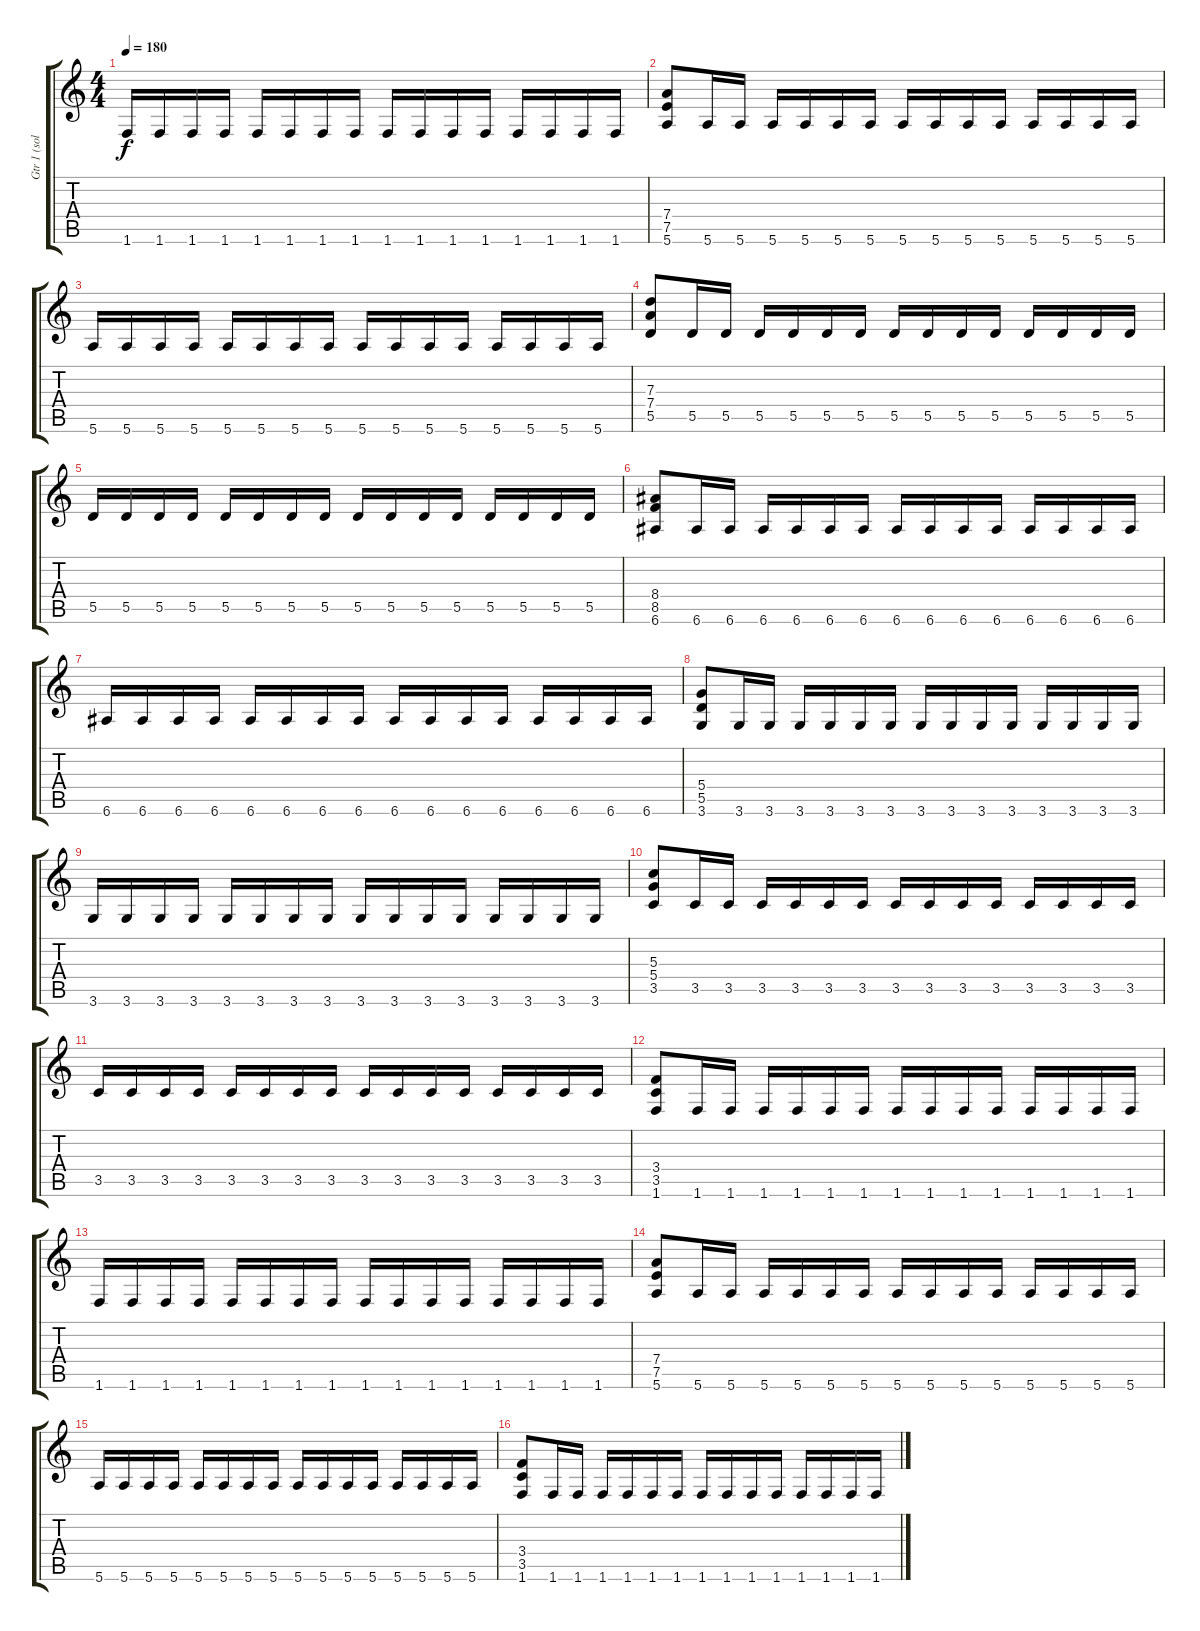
\track ("Gtr 1 (solos)" "Gtr 1 (sol") {instrument overdrivenguitar}
\staff {score tabs}
\tuning (E4 B3 G3 D3 A2 E2) {hide}
\ts (4 4)
\tempo 180
\clef g2
\ks c
1.6.16{dy f} 1.6.16 1.6.16 1.6.16 1.6.16 1.6.16 1.6.16 1.6.16 1.6.16 1.6.16 1.6.16 1.6.16 1.6.16 1.6.16 1.6.16 1.6.16 |
(7.4 7.5 5.6).8 5.6.16 5.6.16 5.6.16 5.6.16 5.6.16 5.6.16 5.6.16 5.6.16 5.6.16 5.6.16 5.6.16 5.6.16 5.6.16 5.6.16 |
5.6.16 5.6.16 5.6.16 5.6.16 5.6.16 5.6.16 5.6.16 5.6.16 5.6.16 5.6.16 5.6.16 5.6.16 5.6.16 5.6.16 5.6.16 5.6.16 |
(7.3 7.4 5.5).8 5.5.16 5.5.16 5.5.16 5.5.16 5.5.16 5.5.16 5.5.16 5.5.16 5.5.16 5.5.16 5.5.16 5.5.16 5.5.16 5.5.16 |
5.5.16 5.5.16 5.5.16 5.5.16 5.5.16 5.5.16 5.5.16 5.5.16 5.5.16 5.5.16 5.5.16 5.5.16 5.5.16 5.5.16 5.5.16 5.5.16 |
(8.4 8.5 6.6).8 6.6.16 6.6.16 6.6.16 6.6.16 6.6.16 6.6.16 6.6.16 6.6.16 6.6.16 6.6.16 6.6.16 6.6.16 6.6.16 6.6.16 |
6.6.16 6.6.16 6.6.16 6.6.16 6.6.16 6.6.16 6.6.16 6.6.16 6.6.16 6.6.16 6.6.16 6.6.16 6.6.16 6.6.16 6.6.16 6.6.16 |
(5.4 5.5 3.6).8 3.6.16 3.6.16 3.6.16 3.6.16 3.6.16 3.6.16 3.6.16 3.6.16 3.6.16 3.6.16 3.6.16 3.6.16 3.6.16 3.6.16 |
3.6.16 3.6.16 3.6.16 3.6.16 3.6.16 3.6.16 3.6.16 3.6.16 3.6.16 3.6.16 3.6.16 3.6.16 3.6.16 3.6.16 3.6.16 3.6.16 |
(5.3 5.4 3.5).8 3.5.16 3.5.16 3.5.16 3.5.16 3.5.16 3.5.16 3.5.16 3.5.16 3.5.16 3.5.16 3.5.16 3.5.16 3.5.16 3.5.16 |
3.5.16 3.5.16 3.5.16 3.5.16 3.5.16 3.5.16 3.5.16 3.5.16 3.5.16 3.5.16 3.5.16 3.5.16 3.5.16 3.5.16 3.5.16 3.5.16 |
(3.4 3.5 1.6).8 1.6.16 1.6.16 1.6.16 1.6.16 1.6.16 1.6.16 1.6.16 1.6.16 1.6.16 1.6.16 1.6.16 1.6.16 1.6.16 1.6.16 |
1.6.16 1.6.16 1.6.16 1.6.16 1.6.16 1.6.16 1.6.16 1.6.16 1.6.16 1.6.16 1.6.16 1.6.16 1.6.16 1.6.16 1.6.16 1.6.16 |
(7.4 7.5 5.6).8 5.6.16 5.6.16 5.6.16 5.6.16 5.6.16 5.6.16 5.6.16 5.6.16 5.6.16 5.6.16 5.6.16 5.6.16 5.6.16 5.6.16 |
5.6.16 5.6.16 5.6.16 5.6.16 5.6.16 5.6.16 5.6.16 5.6.16 5.6.16 5.6.16 5.6.16 5.6.16 5.6.16 5.6.16 5.6.16 5.6.16 |
(3.4 3.5 1.6).8 1.6.16 1.6.16 1.6.16 1.6.16 1.6.16 1.6.16 1.6.16 1.6.16 1.6.16 1.6.16 1.6.16 1.6.16 1.6.16 1.6.16
